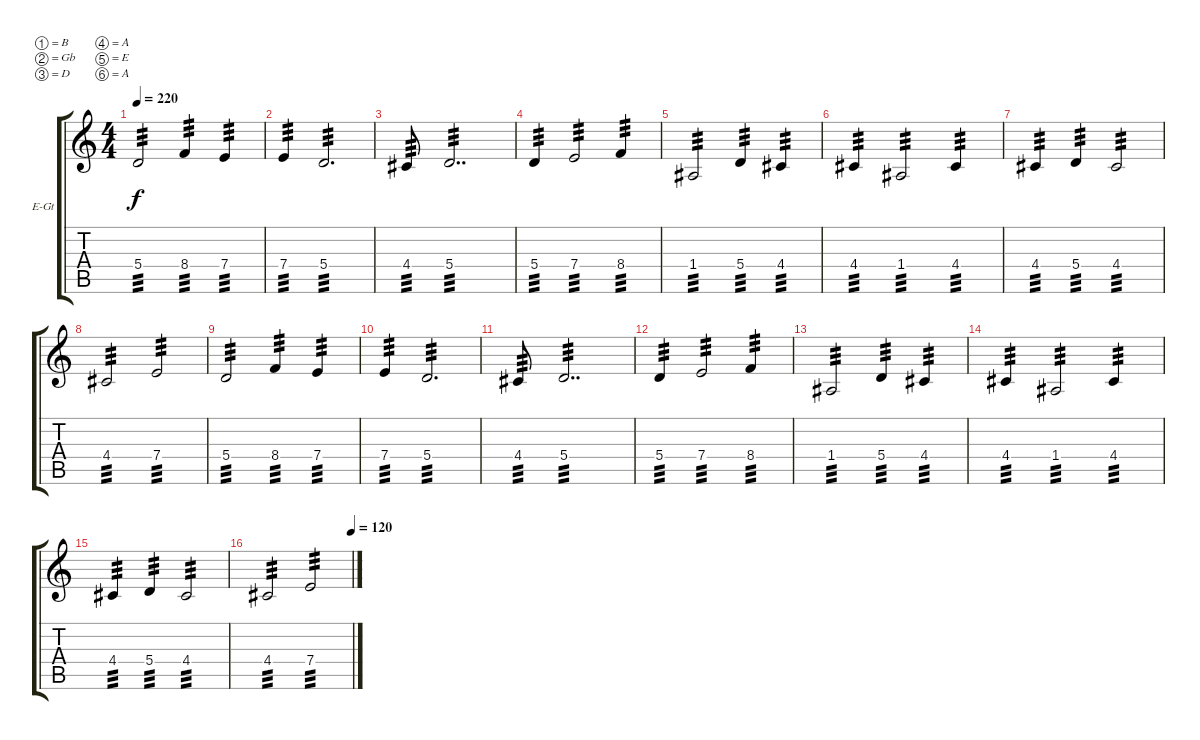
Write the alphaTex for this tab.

\defaultSystemsLayout 4
\bracketExtendMode groupsimilarinstruments
\firstSystemTrackNameOrientation horizontal
\otherSystemsTrackNameOrientation horizontal
\track ("Electric Guitar" "E-Gt") {instrument distortionguitar}
\staff {score tabs}
\tuning (B3 Gb3 D3 A2 E2 A1)
\ts (4 4)
\tempo 220
\clef g2
\scale
0.333333
\ks c
5.4.2{tp 3 dy f} 8.4.4{tp 3} 7.4.4{tp 3} |
\scale
0.333333 7.4.4{tp 3} 5.4.2{d tp 3} |
\scale
0.333333 4.4.8{tp 3} 5.4.2{dd tp 3} |
\scale
0.333333 5.4.4{tp 3} 7.4.2{tp 3} 8.4.4{tp 3} |
\scale
0.333333 1.4.2{tp 3} 5.4.4{tp 3} 4.4.4{tp 3} |
\scale
0.333333 4.4.4{tp 3} 1.4.2{tp 3} 4.4.4{tp 3} |
\scale
0.333333 4.4.4{tp 3} 5.4.4{tp 3} 4.4.2{tp 3} |
\scale
0.333333 4.4.2{tp 3} 7.4.2{tp 3} |
\scale
0.333333 5.4.2{tp 3} 8.4.4{tp 3} 7.4.4{tp 3} |
\scale
0.333333 7.4.4{tp 3} 5.4.2{d tp 3} |
\scale
0.333333 4.4.8{tp 3} 5.4.2{dd tp 3} |
\scale
0.333333 5.4.4{tp 3} 7.4.2{tp 3} 8.4.4{tp 3} |
\scale
0.333333 1.4.2{tp 3} 5.4.4{tp 3} 4.4.4{tp 3} |
\scale
0.333333 4.4.4{tp 3} 1.4.2{tp 3} 4.4.4{tp 3} |
\scale
0.333333 4.4.4{tp 3} 5.4.4{tp 3} 4.4.2{tp 3} |
\tempo (120 1)
\scale
0.333333 4.4.2{tp 3} 7.4.2{tp 3}
